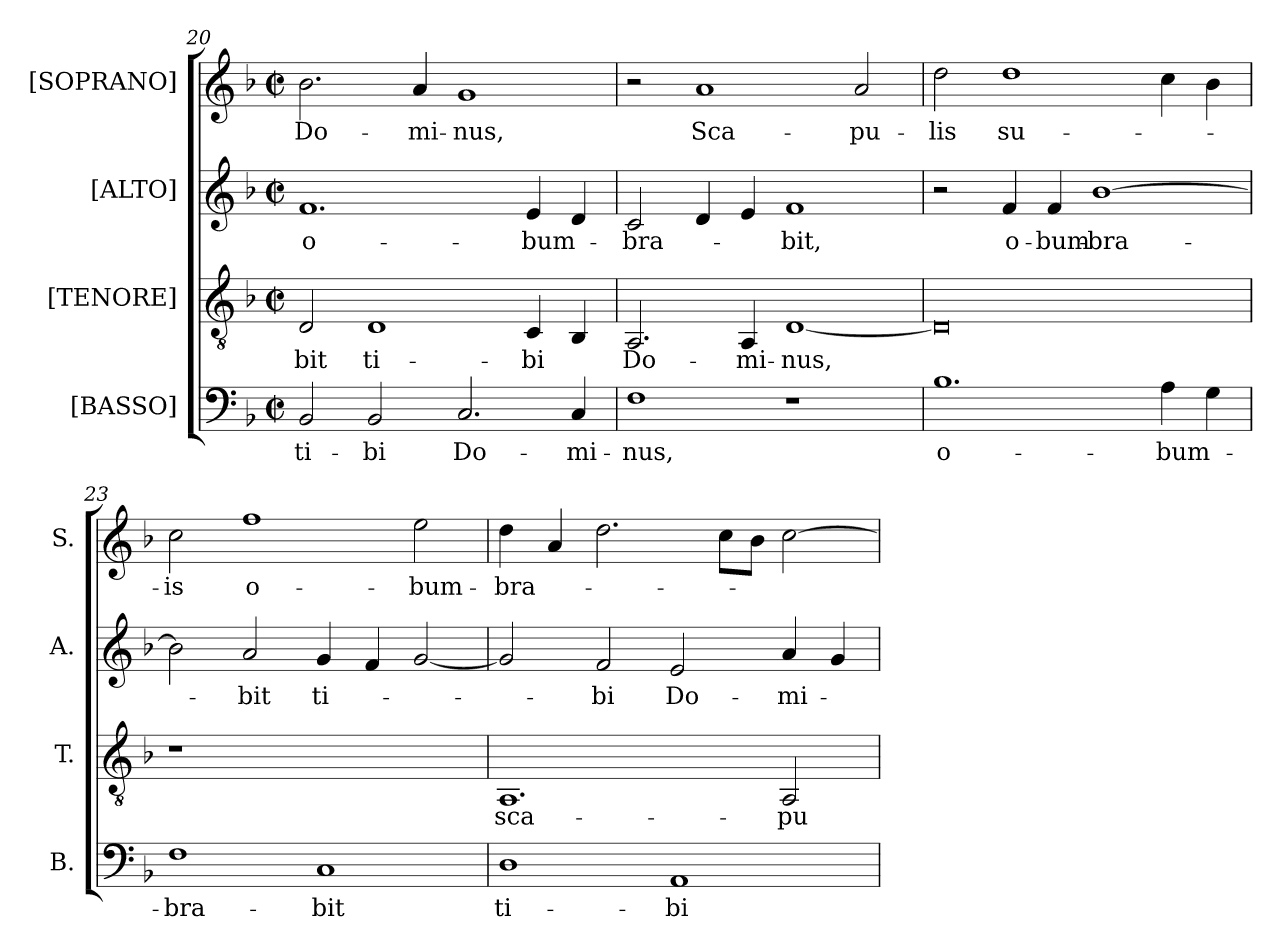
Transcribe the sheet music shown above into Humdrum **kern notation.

**kern	**text	**kern	**text	**kern	**text	**kern	**text
*part4	*part4	*part3	*part3	*part2	*part2	*part1	*part1
*staff4	*staff4	*staff3	*staff3	*staff2	*staff2	*staff1	*staff1
*I"[BASSO]	*	*I"[TENORE]	*	*I"[ALTO]	*	*I"[SOPRANO]	*
*I'B.	*	*I'T.	*	*I'A.	*	*I'S.	*
!!LO:LB:g=z
*clefF4	*	*clefGv2	*	*clefG2	*	*clefG2	*
*k[b-]	*	*k[b-]	*	*k[b-]	*	*k[b-]	*
*d:	*	*d:	*	*d:	*	*d:	*
*M2/2	*	*M2/2	*	*M2/2	*	*M2/2	*
*met(c|)	*	*met(c|)	*	*met(c|)	*	*met(c|)	*
=20	=20	=20	=20	=20	=20	=20	=20
!	!LO:LY:b:color=#000000	!	!	!	!	!	!
!	!	!	!LO:LY:b:color=#000000	!	!	!	!
!	!	!	!	!	!LO:LY:b:color=#000000	!	!
!	!	!	!	!	!	!	!LO:LY:b:color=#000000
2BB-i/	ti-	2Di/	-bit	1.fi	o-	2.b-i\	Do-
!	!LO:LY:b:color=#000000	!	!	!	!	!	!
!	!	!	!LO:LY:b:color=#000000	!	!	!	!
2BB-i/	-bi	1Di	ti-	.	.	.	.
!	!	!	!	!	!	!	!LO:LY:b:color=#000000
.	.	.	.	.	.	4ai/	-mi-
!	!LO:LY:b:color=#000000	!	!	!	!	!	!
!	!	!	!	!	!	!	!LO:LY:b:color=#000000
2.Ci/	Do-	.	.	.	.	1gi	-nus,
!	!	!	!LO:LY:b:color=#000000	!	!	!	!
!	!	!	!	!	!LO:LY:b:color=#000000	!	!
.	.	4Ci/	-bi	4ei/	-bum-	.	.
!	!LO:LY:b:color=#000000	!	!	!	!	!	!
4Ci/	-mi-	4BB-i/	.	4di/	.	.	.
=21	=21	=21	=21	=21	=21	=21	=21
!	!LO:LY:b:color=#000000	!	!	!	!	!	!
!	!	!	!LO:LY:b:color=#000000	!	!	!	!
!	!	!	!	!	!LO:LY:b:color=#000000	!	!
1Fi	-nus,	2.AAi/	Do-	2ci/	-bra-	2r	.
!	!	!	!	!	!	!	!LO:LY:b:color=#000000
.	.	.	.	4di/	.	1ai	Sca-
!	!	!	!LO:LY:b:color=#000000	!	!	!	!
.	.	4AAi/	-mi-	4ei/	.	.	.
!	!	!	!LO:LY:b:color=#000000	!	!	!	!
!	!	!	!	!	!LO:LY:b:color=#000000	!	!
1r	.	[<1Di	-nus,	1fi	-bit,	.	.
!	!	!	!	!	!	!	!LO:LY:b:color=#000000
.	.	.	.	.	.	2ai/	-pu-
=22	=22	=22	=22	=22	=22	=22	=22
!	!LO:LY:b:color=#000000	!	!	!	!	!	!
!	!	!	!	!	!	!	!LO:LY:b:color=#000000
1.B-i	o-	0Di]	.	2r	.	2ddi\	-lis
!	!	!	!	!	!LO:LY:b:color=#000000	!	!
!	!	!	!	!	!	!	!LO:LY:b:color=#000000
.	.	.	.	4fi/	o-	1ddi	su-
!	!	!	!	!	!LO:LY:b:color=#000000	!	!
.	.	.	.	4fi/	-bum-	.	.
!	!	!	!	!	!LO:LY:b:color=#000000	!	!
.	.	.	.	[>1b-i	-bra-	.	.
!	!LO:LY:b:color=#000000	!	!	!	!	!	!
4Ai\	-bum-	.	.	.	.	4cci\	.
4Gi\	.	.	.	.	.	4b-i\	.
=23	=23	=23	=23	=23	=23	=23	=23
!	!LO:LY:b:color=#000000	!LO:N:vis=1	!	!	!	!	!
!	!	!	!	!	!	!	!LO:LY:b:color=#000000
1Fi	-bra-	1r	.	2b-i\]	.	2cci\	-is
!	!	!	!	!	!LO:LY:b:color=#000000	!	!
!	!	!	!	!	!	!	!LO:LY:b:color=#000000
.	.	.	.	2ai/	-bit	1ffi	o-
!	!LO:LY:b:color=#000000	!	!	!	!	!	!
!	!	!	!	!	!LO:LY:b:color=#000000	!	!
1Ci	-bit	1ryy	.	4gi/	ti-	.	.
.	.	.	.	4fi/	.	.	.
!	!	!	!	!	!	!	!LO:LY:b:color=#000000
.	.	.	.	[<2gi/	.	2eei\	-bum-
!!LO:PB:g=z
=24	=24	=24	=24	=24	=24	=24	=24
!	!LO:LY:b:color=#000000	!	!	!	!	!	!
!	!	!	!LO:LY:b:color=#000000	!	!	!	!
!	!	!	!	!	!	!	!LO:LY:b:color=#000000
1Di	ti-	1.AAi	sca-	2gi/]	.	4ddi\	-bra-
.	.	.	.	.	.	4ai/	.
!	!	!	!	!	!LO:LY:b:color=#000000	!	!
.	.	.	.	2fi/	-bi	2.ddi\	.
!	!LO:LY:b:color=#000000	!	!	!	!	!	!
!	!	!	!	!	!LO:LY:b:color=#000000	!	!
1AAi	-bi	.	.	2ei/	Do-	.	.
.	.	.	.	.	.	8cci\L	.
.	.	.	.	.	.	8b-i\J	.
!	!	!	!LO:LY:b:color=#000000	!	!	!	!
!	!	!	!	!	!LO:LY:b:color=#000000	!	!
.	.	2AAi/	-pu-	4ai/	-mi-	[>2cci\	.
.	.	.	.	4gi/	.	.	.
=	=	=	=	=	=	=	=
*-	*-	*-	*-	*-	*-	*-	*-
